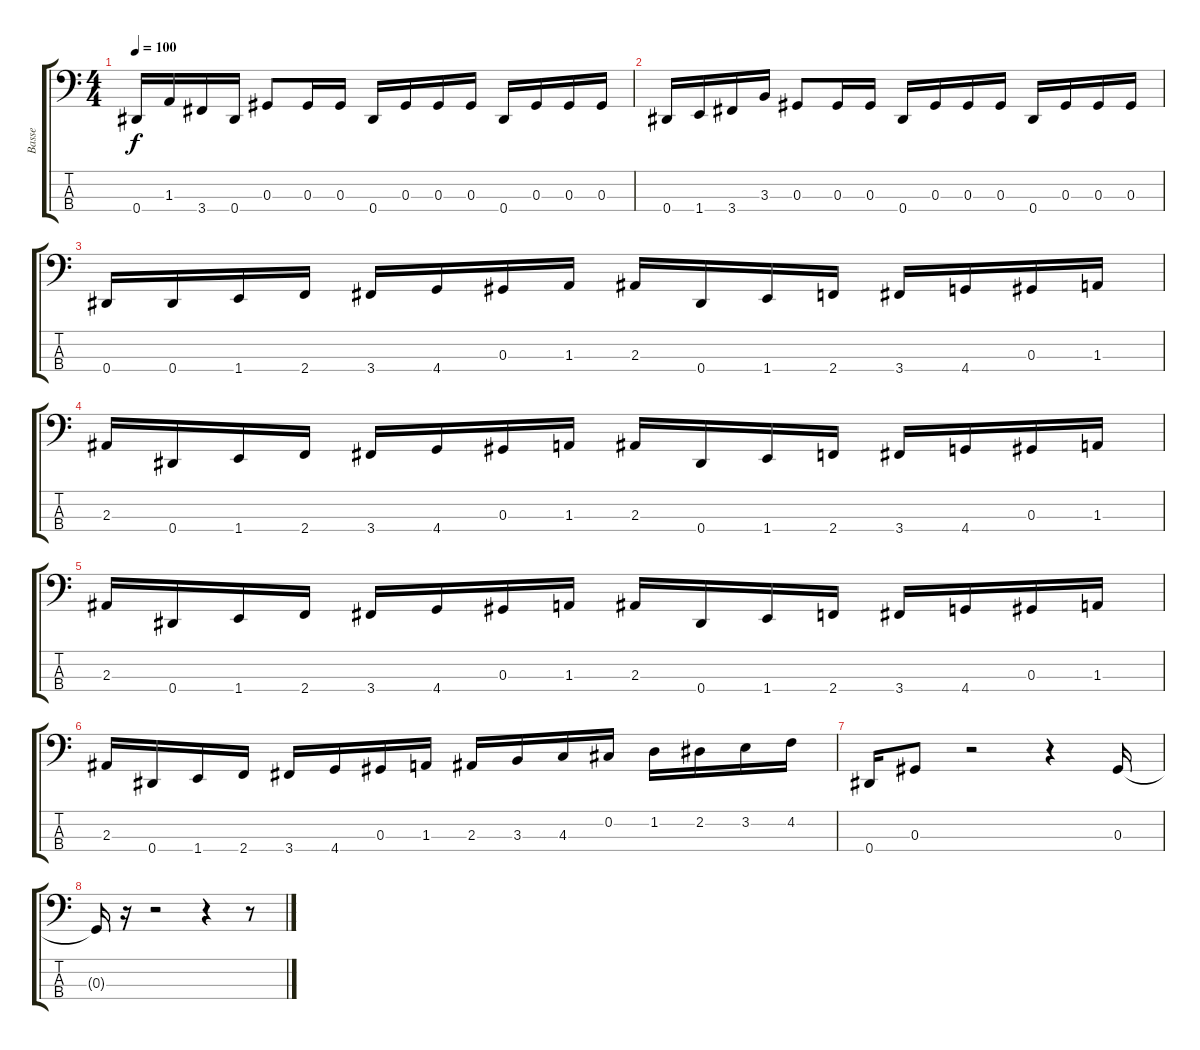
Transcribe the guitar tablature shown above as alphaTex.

\track ("Basse" "Basse") {instrument electricbassfinger}
\staff {score tabs}
\tuning (Gb2 Db2 Ab1 Eb1) {hide}
\ts (4 4)
\tempo 100
\clef f4
\ks c
0.4.16{dy f} 1.3.16 3.4.16 0.4.16 0.3.8 0.3.16 0.3.16 0.4.16 0.3.16 0.3.16 0.3.16 0.4.16 0.3.16 0.3.16 0.3.16 |
0.4.16 1.4.16 3.4.16 3.3.16 0.3.8 0.3.16 0.3.16 0.4.16 0.3.16 0.3.16 0.3.16 0.4.16 0.3.16 0.3.16 0.3.16 |
0.4.16 0.4.16 1.4.16 2.4.16 3.4.16 4.4.16 0.3.16 1.3.16 2.3.16 0.4.16 1.4.16 2.4.16 3.4.16 4.4.16 0.3.16 1.3.16 |
2.3.16 0.4.16 1.4.16 2.4.16 3.4.16 4.4.16 0.3.16 1.3.16 2.3.16 0.4.16 1.4.16 2.4.16 3.4.16 4.4.16 0.3.16 1.3.16 |
2.3.16 0.4.16 1.4.16 2.4.16 3.4.16 4.4.16 0.3.16 1.3.16 2.3.16 0.4.16 1.4.16 2.4.16 3.4.16 4.4.16 0.3.16 1.3.16 |
2.3.16 0.4.16 1.4.16 2.4.16 3.4.16 4.4.16 0.3.16 1.3.16 2.3.16 3.3.16 4.3.16 0.2.16 1.2.16 2.2.16 3.2.16 4.2.16 |
0.4.16 0.3.8 r.2 r.4 0.3.16 |
0.3{t}.16 r.16 r.2 r.4 r.8
